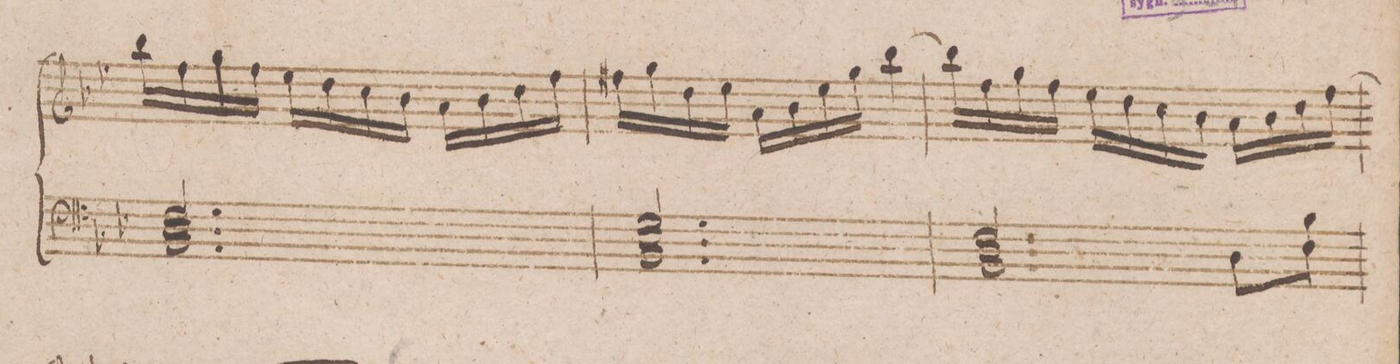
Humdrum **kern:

**kern
*I"Organo.
*clefF4
*k[b-e-]
*met(c)
*M3/4
2.F/ 2.D/ 2.BB-/
=114
2.G/ 2.E-/ 2.BB-/
=115
2F/ 2D/ 2BB-/
8D\L
8B-\J 8F\
=116
*-
